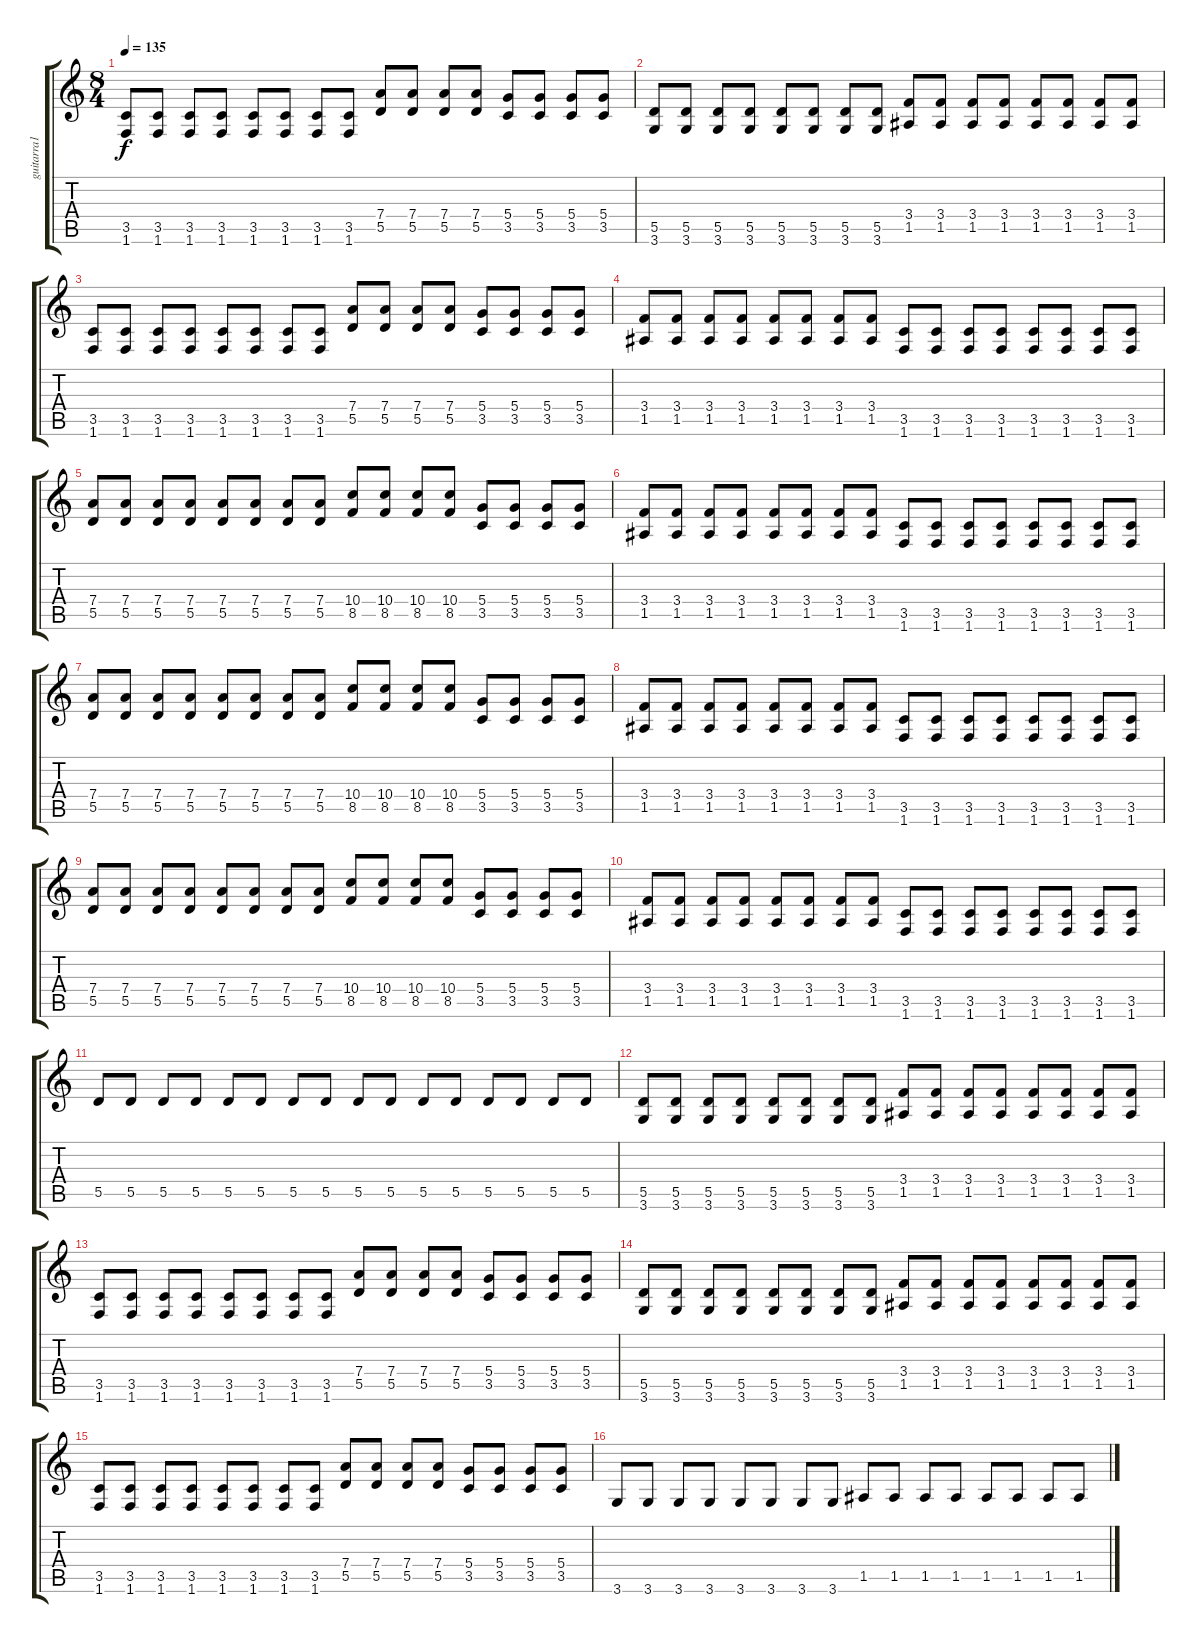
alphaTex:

\track ("guitarra1" "guitarra1") {instrument distortionguitar}
\staff {score tabs}
\tuning (E4 B3 G3 D3 A2 E2) {hide}
\ts (8 4)
\tempo 135
\clef g2
\ks c
(3.5 1.6).8{dy f} (3.5 1.6).8 (3.5 1.6).8 (3.5 1.6).8 (3.5 1.6).8 (3.5 1.6).8 (3.5 1.6).8 (3.5 1.6).8 (7.4 5.5).8 (7.4 5.5).8 (7.4 5.5).8 (7.4 5.5).8 (5.4 3.5).8 (5.4 3.5).8 (5.4 3.5).8 (5.4 3.5).8 |
(5.5 3.6).8 (5.5 3.6).8 (5.5 3.6).8 (5.5 3.6).8 (5.5 3.6).8 (5.5 3.6).8 (5.5 3.6).8 (5.5 3.6).8 (3.4 1.5).8 (3.4 1.5).8 (3.4 1.5).8 (3.4 1.5).8 (3.4 1.5).8 (3.4 1.5).8 (3.4 1.5).8 (3.4 1.5).8 |
(3.5 1.6).8 (3.5 1.6).8 (3.5 1.6).8 (3.5 1.6).8 (3.5 1.6).8 (3.5 1.6).8 (3.5 1.6).8 (3.5 1.6).8 (7.4 5.5).8 (7.4 5.5).8 (7.4 5.5).8 (7.4 5.5).8 (5.4 3.5).8 (5.4 3.5).8 (5.4 3.5).8 (5.4 3.5).8 |
(3.4 1.5).8 (3.4 1.5).8 (3.4 1.5).8 (3.4 1.5).8 (3.4 1.5).8 (3.4 1.5).8 (3.4 1.5).8 (3.4 1.5).8 (3.5 1.6).8 (3.5 1.6).8 (3.5 1.6).8 (3.5 1.6).8 (3.5 1.6).8 (3.5 1.6).8 (3.5 1.6).8 (3.5 1.6).8 |
(7.4 5.5).8 (7.4 5.5).8 (7.4 5.5).8 (7.4 5.5).8 (7.4 5.5).8 (7.4 5.5).8 (7.4 5.5).8 (7.4 5.5).8 (10.4 8.5).8 (10.4 8.5).8 (10.4 8.5).8 (10.4 8.5).8 (5.4 3.5).8 (5.4 3.5).8 (5.4 3.5).8 (5.4 3.5).8 |
(3.4 1.5).8 (3.4 1.5).8 (3.4 1.5).8 (3.4 1.5).8 (3.4 1.5).8 (3.4 1.5).8 (3.4 1.5).8 (3.4 1.5).8 (3.5 1.6).8 (3.5 1.6).8 (3.5 1.6).8 (3.5 1.6).8 (3.5 1.6).8 (3.5 1.6).8 (3.5 1.6).8 (3.5 1.6).8 |
(7.4 5.5).8 (7.4 5.5).8 (7.4 5.5).8 (7.4 5.5).8 (7.4 5.5).8 (7.4 5.5).8 (7.4 5.5).8 (7.4 5.5).8 (10.4 8.5).8 (10.4 8.5).8 (10.4 8.5).8 (10.4 8.5).8 (5.4 3.5).8 (5.4 3.5).8 (5.4 3.5).8 (5.4 3.5).8 |
(3.4 1.5).8 (3.4 1.5).8 (3.4 1.5).8 (3.4 1.5).8 (3.4 1.5).8 (3.4 1.5).8 (3.4 1.5).8 (3.4 1.5).8 (3.5 1.6).8 (3.5 1.6).8 (3.5 1.6).8 (3.5 1.6).8 (3.5 1.6).8 (3.5 1.6).8 (3.5 1.6).8 (3.5 1.6).8 |
(7.4 5.5).8 (7.4 5.5).8 (7.4 5.5).8 (7.4 5.5).8 (7.4 5.5).8 (7.4 5.5).8 (7.4 5.5).8 (7.4 5.5).8 (10.4 8.5).8 (10.4 8.5).8 (10.4 8.5).8 (10.4 8.5).8 (5.4 3.5).8 (5.4 3.5).8 (5.4 3.5).8 (5.4 3.5).8 |
(3.4 1.5).8 (3.4 1.5).8 (3.4 1.5).8 (3.4 1.5).8 (3.4 1.5).8 (3.4 1.5).8 (3.4 1.5).8 (3.4 1.5).8 (3.5 1.6).8 (3.5 1.6).8 (3.5 1.6).8 (3.5 1.6).8 (3.5 1.6).8 (3.5 1.6).8 (3.5 1.6).8 (3.5 1.6).8 |
5.5.8 5.5.8 5.5.8 5.5.8 5.5.8 5.5.8 5.5.8 5.5.8 5.5.8 5.5.8 5.5.8 5.5.8 5.5.8 5.5.8 5.5.8 5.5.8 |
(5.5 3.6).8 (5.5 3.6).8 (5.5 3.6).8 (5.5 3.6).8 (5.5 3.6).8 (5.5 3.6).8 (5.5 3.6).8 (5.5 3.6).8 (3.4 1.5).8 (3.4 1.5).8 (3.4 1.5).8 (3.4 1.5).8 (3.4 1.5).8 (3.4 1.5).8 (3.4 1.5).8 (3.4 1.5).8 |
(3.5 1.6).8 (3.5 1.6).8 (3.5 1.6).8 (3.5 1.6).8 (3.5 1.6).8 (3.5 1.6).8 (3.5 1.6).8 (3.5 1.6).8 (7.4 5.5).8 (7.4 5.5).8 (7.4 5.5).8 (7.4 5.5).8 (5.4 3.5).8 (5.4 3.5).8 (5.4 3.5).8 (5.4 3.5).8 |
(5.5 3.6).8 (5.5 3.6).8 (5.5 3.6).8 (5.5 3.6).8 (5.5 3.6).8 (5.5 3.6).8 (5.5 3.6).8 (5.5 3.6).8 (3.4 1.5).8 (3.4 1.5).8 (3.4 1.5).8 (3.4 1.5).8 (3.4 1.5).8 (3.4 1.5).8 (3.4 1.5).8 (3.4 1.5).8 |
(3.5 1.6).8 (3.5 1.6).8 (3.5 1.6).8 (3.5 1.6).8 (3.5 1.6).8 (3.5 1.6).8 (3.5 1.6).8 (3.5 1.6).8 (7.4 5.5).8 (7.4 5.5).8 (7.4 5.5).8 (7.4 5.5).8 (5.4 3.5).8 (5.4 3.5).8 (5.4 3.5).8 (5.4 3.5).8 |
3.6.8 3.6.8 3.6.8 3.6.8 3.6.8 3.6.8 3.6.8 3.6.8 1.5.8 1.5.8 1.5.8 1.5.8 1.5.8 1.5.8 1.5.8 1.5.8
